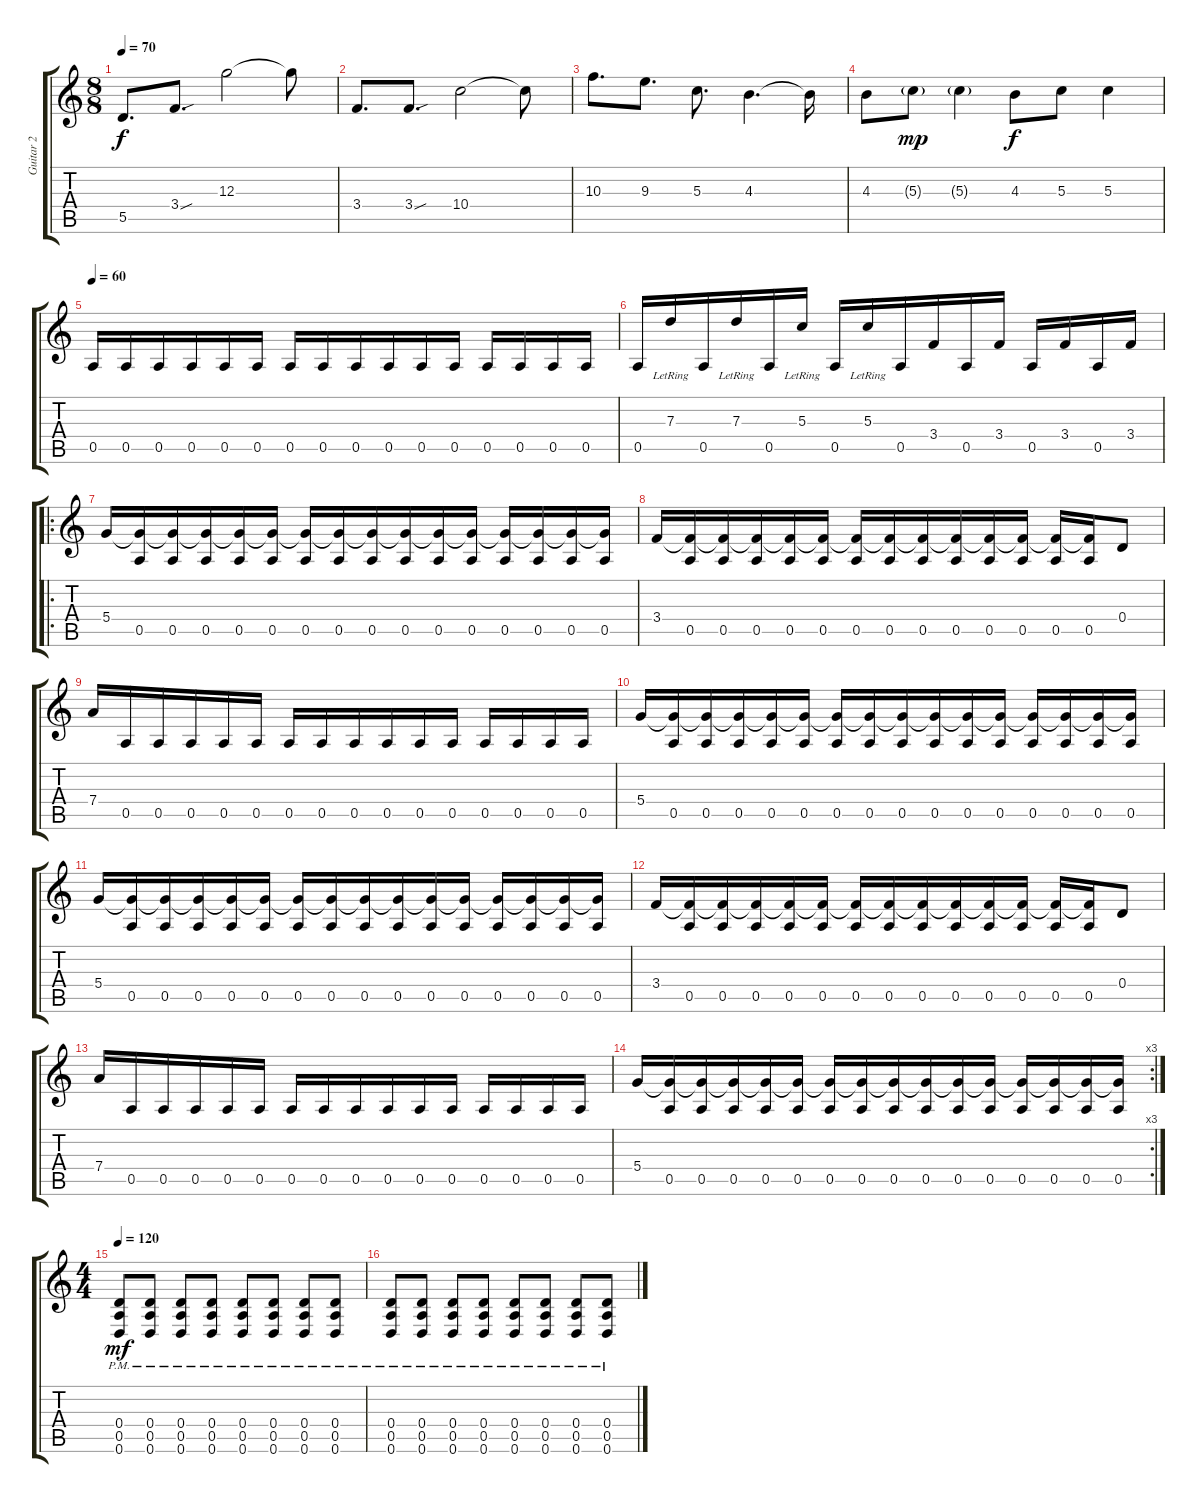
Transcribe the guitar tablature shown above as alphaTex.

\track ("Guitar 2" "Guitar 2") {instrument overdrivenguitar}
\staff {score tabs}
\tuning (E4 B3 G3 D3 A2 D2) {hide}
\ts (8 8)
\tempo 70
\clef g2
\ks c
5.5.8{d dy f} 3.4{sou}.8{d} 12.3.2 12.3{t}.8 |
3.4.8{d} 3.4{sou}.8{d} 10.4.2 10.4{t}.8 |
10.3.8{d} 9.3.8{d} 5.3.8{d} 4.3.4{d} 4.3{t}.16 |
4.3.8 5.3{g}.8{dy mp} 5.3{g}.4 4.3.8{dy f} 5.3.8 5.3.4 |
\tempo 60
0.5.16{instrument overdrivenguitar} 0.5.16 0.5.16 0.5.16 0.5.16 0.5.16 0.5.16 0.5.16 0.5.16 0.5.16 0.5.16 0.5.16 0.5.16 0.5.16 0.5.16 0.5.16 |
0.5.16 7.3{lr}.16 0.5.16 7.3{lr}.16 0.5.16 5.3{lr}.16 0.5.16 5.3{lr}.16 0.5.16 3.4.16 0.5.16 3.4.16 0.5.16 3.4.16 0.5.16 3.4.16 |
\ro
5.4.16 (5.4{t} 0.5).16 (5.4{t} 0.5).16 (5.4{t} 0.5).16 (5.4{t} 0.5).16 (5.4{t} 0.5).16 (5.4{t} 0.5).16 (5.4{t} 0.5).16 (5.4{t} 0.5).16 (5.4{t} 0.5).16 (5.4{t} 0.5).16 (5.4{t} 0.5).16 (5.4{t} 0.5).16 (5.4{t} 0.5).16 (5.4{t} 0.5).16 (5.4{t} 0.5).16 |
3.4.16 (3.4{t} 0.5).16 (3.4{t} 0.5).16 (3.4{t} 0.5).16 (3.4{t} 0.5).16 (3.4{t} 0.5).16 (3.4{t} 0.5).16 (3.4{t} 0.5).16 (3.4{t} 0.5).16 (3.4{t} 0.5).16 (3.4{t} 0.5).16 (3.4{t} 0.5).16 (3.4{t} 0.5).16 (3.4{t} 0.5).16 0.4.8 |
7.4.16 0.5.16 0.5.16 0.5.16 0.5.16 0.5.16 0.5.16 0.5.16 0.5.16 0.5.16 0.5.16 0.5.16 0.5.16 0.5.16 0.5.16 0.5.16 |
5.4.16 (5.4{t} 0.5).16 (5.4{t} 0.5).16 (5.4{t} 0.5).16 (5.4{t} 0.5).16 (5.4{t} 0.5).16 (5.4{t} 0.5).16 (5.4{t} 0.5).16 (5.4{t} 0.5).16 (5.4{t} 0.5).16 (5.4{t} 0.5).16 (5.4{t} 0.5).16 (5.4{t} 0.5).16 (5.4{t} 0.5).16 (5.4{t} 0.5).16 (5.4{t} 0.5).16 |
5.4.16 (5.4{t} 0.5).16 (5.4{t} 0.5).16 (5.4{t} 0.5).16 (5.4{t} 0.5).16 (5.4{t} 0.5).16 (5.4{t} 0.5).16 (5.4{t} 0.5).16 (5.4{t} 0.5).16 (5.4{t} 0.5).16 (5.4{t} 0.5).16 (5.4{t} 0.5).16 (5.4{t} 0.5).16 (5.4{t} 0.5).16 (5.4{t} 0.5).16 (5.4{t} 0.5).16 |
3.4.16 (3.4{t} 0.5).16 (3.4{t} 0.5).16 (3.4{t} 0.5).16 (3.4{t} 0.5).16 (3.4{t} 0.5).16 (3.4{t} 0.5).16 (3.4{t} 0.5).16 (3.4{t} 0.5).16 (3.4{t} 0.5).16 (3.4{t} 0.5).16 (3.4{t} 0.5).16 (3.4{t} 0.5).16 (3.4{t} 0.5).16 0.4.8 |
7.4.16 0.5.16 0.5.16 0.5.16 0.5.16 0.5.16 0.5.16 0.5.16 0.5.16 0.5.16 0.5.16 0.5.16 0.5.16 0.5.16 0.5.16 0.5.16 |
\rc 3
5.4.16 (5.4{t} 0.5).16 (5.4{t} 0.5).16 (5.4{t} 0.5).16 (5.4{t} 0.5).16 (5.4{t} 0.5).16 (5.4{t} 0.5).16 (5.4{t} 0.5).16 (5.4{t} 0.5).16 (5.4{t} 0.5).16 (5.4{t} 0.5).16 (5.4{t} 0.5).16 (5.4{t} 0.5).16 (5.4{t} 0.5).16 (5.4{t} 0.5).16 (5.4{t} 0.5).16 |
\ts (4 4)
\tempo 120
(0.4{pm} 0.5{pm} 0.6{pm}).8{dy mf volume 13 instrument distortionguitar} (0.4{pm} 0.5{pm} 0.6{pm}).8 (0.4{pm} 0.5{pm} 0.6{pm}).8 (0.4{pm} 0.5{pm} 0.6{pm}).8 (0.4{pm} 0.5{pm} 0.6{pm}).8 (0.4{pm} 0.5{pm} 0.6{pm}).8 (0.4{pm} 0.5{pm} 0.6{pm}).8 (0.4{pm} 0.5{pm} 0.6{pm}).8 |
(0.4{pm} 0.5{pm} 0.6{pm}).8 (0.4{pm} 0.5{pm} 0.6{pm}).8 (0.4{pm} 0.5{pm} 0.6{pm}).8 (0.4{pm} 0.5{pm} 0.6{pm}).8 (0.4{pm} 0.5{pm} 0.6{pm}).8 (0.4{pm} 0.5{pm} 0.6{pm}).8 (0.4{pm} 0.5{pm} 0.6{pm}).8 (0.4{pm} 0.5{pm} 0.6{pm}).8
